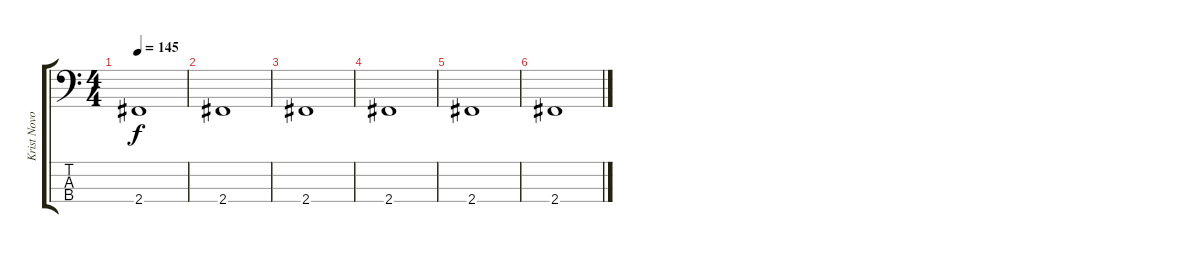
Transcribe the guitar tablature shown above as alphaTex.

\track ("Krist Novoselic" "Krist Novo") {instrument electricbasspick}
\staff {score tabs}
\tuning (G2 D2 A1 E1) {hide}
\ts (4 4)
\tempo 145
\clef f4
\ks c
2.4.1{dy f} |
2.4.1 |
2.4.1 |
2.4.1 |
2.4.1 |
2.4.1
